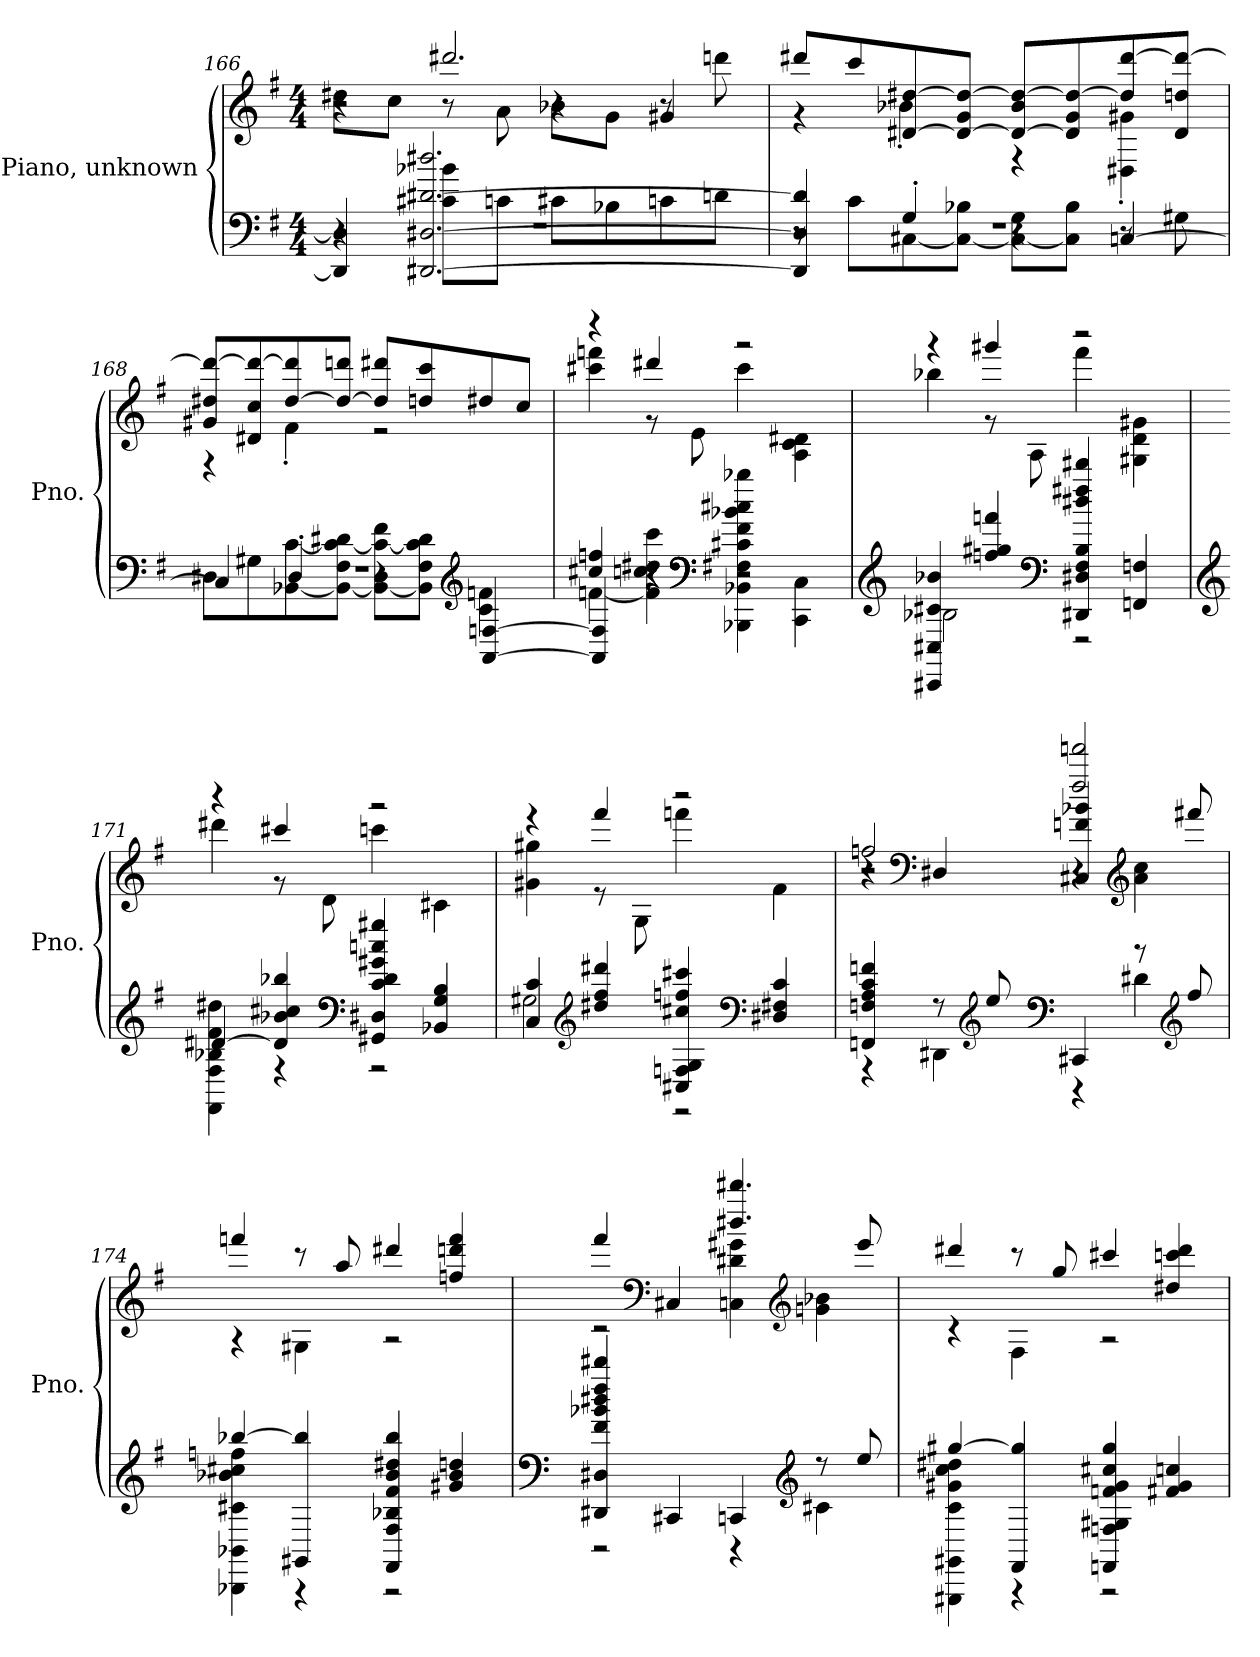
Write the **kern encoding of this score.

**kern	**kern
*part1	*part1
*staff2	*staff1
*I"Piano, unknown	*
*I'Pno.	*
*clefF4	*clefG2
*k[f#]	*k[f#]
*M4/4	*M4/4
=166	=166
*^	*^
*	*^	*	*^
1r	4r	4DD#/] 4D#/]	4r	8dd#X\L	2r
.	.	.	.	8cc\J	.
.	8c#X\ 8b-X\L	[2.DD#X/ [2.D#X/ [2.d#X/ 2.dd#X/	2.ddd#X/	8r	.
.	8cn\J	.	.	8a\	.
.	8c#X\L	.	.	8b-X\L	4r
.	8B-X\	.	.	8g\J	.
.	8cn\	.	.	8r	4g#X/
.	8dn\J	.	.	8dddn\	.
*	*	*	*	*v	*v
!!LO:PB:g=z
=167	=167	=167	=167	=167
1r	8r	4DD#/] 4D#/] 4d#/]	8ddd#X/L	4r
.	8c\L	.	8ccc/	.
.	[8C#X\	4G'/	[8d#X/ [8dd#X/	4b-X'\
.	8C#\_ 8B-X\J	.	8d#/_ 8g/ 8dd#/_J	.
.	8C#\_ 8G\L	4r	8d#/_ 8b-/ 8dd#/_L	4r
.	8C#\] 8B-\J	.	8d#/] 8g/ 8dd#/_	.
.	8r	[4Cn/	8dd#/] [8ddd#/	4D#X\' 4g#X\'
.	8G#X\	.	8d#/ 8ddn/ 8ddd#/_J	.
=168	=168	=168	=168	=168
1r	8D#X\L	4C/]	8g#X/ 8dd#X/ 8ddd#/_L	4r
.	8G#X\	.	8d#X/ 8cc/ 8ddd#/_	.
.	[8BB-X\ [8c\	4D#'/	[8dd#/ 8ddd#/]	4f#'\
.	8BB-\_ 8F#\ 8c\_ 8d#X\J	.	8dd#/_ 8dddn/J	.
.	8BB-\_ 8D#\ 8c\_ 8f#\L	4r	8dd#/] 8ddd#X/L	2r
.	8BB-\] 8F#\ 8c\] 8d#\J	.	8ddn/ 8ccc/	.
*clefG2	*	*	*	*
.	4c\ 4fn\	[4AA/ [4Fn/	8dd#X/	.
.	.	.	8cc/J	.
!!LO:LB:g=z	!!
=169	=169	=169	=169	=169
4cc#X/ 4ffn/	[4fn\	4AA/] 4F/]	4r	4ccc#X\ 4fffn\
4r	4f\] 4ccn\ 4dd#X\ 4ccc\	4r	4ddd#X/	8r
.	.	.	.	8e\
*clefF4	*	*	*	*
2r	4BBB-X\ 4BB-X\ 4F#X\ 4c#X\ 4f\ 4b-X\ 4cc#X\ 4bb-X\	2r	2r	4ccc#\
.	4CC\ 4C\	.	.	4A\ 4c\ 4d#X\
*v	*v	*v	*	*
=170	=170	=170
*clefG2	*	*
*^	*	*
4CC#X/ 4C#X/ 4c#X/ 4b-X/	2B-X\	4r	4bb-X\
4ffn/ 4gg#X/ 4fffn/	.	4ggg#X/	8r
.	.	.	8A\
*clefF4	*	*	*
4DD#X/ 4D#X/ 4F#/ 4B-/ 4dd#X/ 4ff#X/ 4ddd#X/	2r	2r	4fff#\
4FFn/ 4Fn/	.	.	4G#X\ 4d\ 4g#X\
=171	=171	=171	=171
*clefG2	*	*	*
[4d#X/	4FF#\ 4F#\ 4B-X\ 4f#\ 4dd#X\	4r	4ddd#X\
4d#/] 4b-X/ 4cc#X/ 4bb-X/	4r	4ccc#X/	8r
.	.	.	8d\
*clefF4	*	*	*
4GG#X/ 4D#X/ 4c/ 4d#/ 4g#X/ 4ccn/ 4gg#X/	2r	2r	4cccn\
4BB-X/ 4G/ 4B-/	.	.	4c#X\
!!LO:LB:g=z	!!
=172	=172	=172	=172
4C/ 4c/	2G#X\	4r	4g#X\ 4gg#X\
*clefG2	*	*	*
4dd#X/ 4ff#/ 4ddd#X/	.	4fff#/	8r
.	.	.	8G\
4C#X/ 4Fn/ 4G#/ 4cc#X/ 4ffn/ 4ccc#X/	2r	2r	4fffn\
*clefF4	*	*	*
4D#X/ 4F#X/ 4c/	.	.	4f#\
=173	=173	=173	=173
*	*	*	*^
4FFn/ 4Fn/ 4A/ 4c/ 4fn/	4r	2ffn/	2r	4r
*	*	*clefF4	*	*
8r	4DD#X\	.	.	4D#X/
*clefG2	*	*	*	*
8ee/	.	.	.	.
*clefF4	*	*	*	*
4CC#X/	4r	2ff/ 2fffn/	4r	4C#X/ 4fn/ 4b-X/
*	*	*clefG2	*	*
8r	4d#X\	.	4a\ 4cc\	8r
*clefG2	*	*	*	*
8ff#/	.	.	.	8fff#X/
*	*	*	*v	*v
=174	=174	=174	=174
[4bb-X/	4BBB-X\ 4BB-X\ 4c#X\ 4b-X\ 4cc#X\ 4ffn\	4fffn/	4r
4GG#X/ 4bb-/]	4r	8r	4G#X\
.	.	8aa/	.
4FF#/ 4F#/ 4B-X/ 4f#/ 4b-/ 4dd#X/ 4bb-/	2r	4ddd#X/	2r
4g#X/ 4b-/ 4ddn/	.	4ffn/ 4dddn/ 4fff/	.
!!LO:LB:g=z	!!
=175	=175	=175	=175
*clefF4	*	*	*
4DD#X/ 4D#X/ 4f#/ 4b-X/ 4dd#X/ 4ff#/ 4ddd#X/	2r	4fff#/	2r
*	*	*clefF4	*
4CC#X/	.	4C#X/	.
4CCn/	4r	4.dd#X/ 4.ddd#X/	4Cn\ 4d#X\ 4g#X\
*clefG2	*	*clefG2	*
8r	4c#X\	.	4gn\ 4b-X\
8ee/	.	8eee/	.
=176	=176	=176	=176
[4gg#X/	4GGG#X\ 4GG#X\ 4c\ 4g#X\ 4cc\ 4dd#X\	4ddd#X/	4r
4FF#/ 4gg#/]	4r	8r	4F#\
.	.	8gg/	.
4FFn/ 4Fn/ 4G#X/ 4fn/ 4g#/ 4cc#X/ 4gg#/	2r	4ccc#X/	2r
4f#X/ 4g#/ 4ccn/	.	4dd#X/ 4cccn/ 4ddd#/	.
*v	*v	*	*
*	*v	*v
=	=
*-	*-
